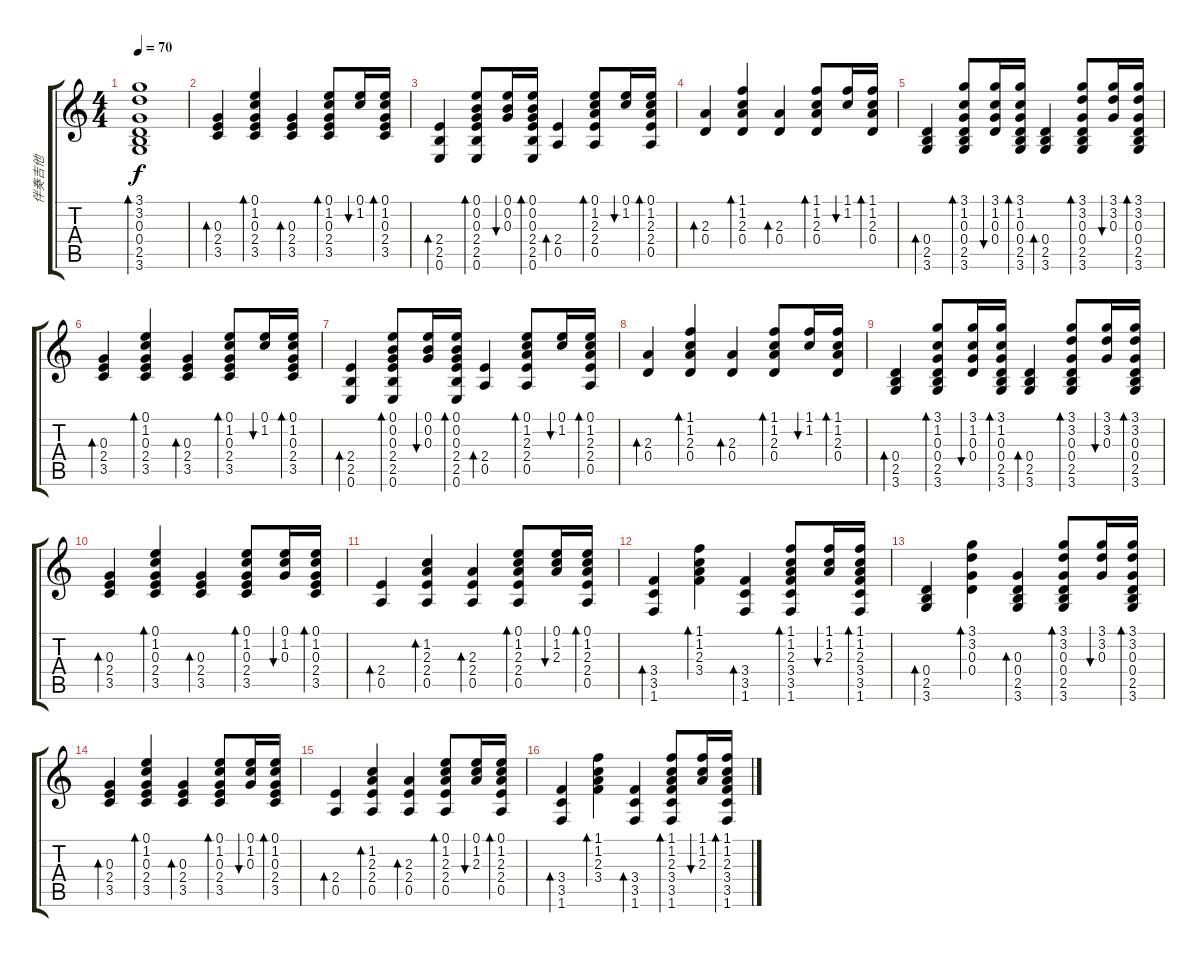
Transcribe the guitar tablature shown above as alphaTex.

\track ("伴奏吉他 " "伴奏吉他 ") {instrument acousticguitarsteel}
\staff {score tabs}
\tuning (E4 B3 G3 D3 A2 E2) {hide}
\ts (4 4)
\tempo 70
\clef g2
\ks c
(3.1 3.2 0.3 0.4 2.5 3.6).1{bd 60 dy f} |
(0.3 2.4 3.5).4{bd 60} (0.1 1.2 0.3 2.4 3.5).4{bd 60} (0.3 2.4 3.5).4{bd 60} (0.1 1.2 0.3 2.4 3.5).8{bd 60} (0.1 1.2).16{bu 60} (0.1 1.2 0.3 2.4 3.5).16{bd 60} |
(2.4 2.5 0.6).4{bd 60} (0.1 0.2 0.3 2.4 2.5 0.6).8{bd 60} (0.1 0.2 0.3).16{bu 60} (0.1 0.2 0.3 2.4 2.5 0.6).16{bd 60} (2.4 0.5).4{bd 60} (0.1 1.2 2.3 2.4 0.5).8{bd 60} (0.1 1.2).16{bu 60} (0.1 1.2 2.3 2.4 0.5).16{bd 60} |
(2.3 0.4).4{bd 60} (1.1 1.2 2.3 0.4).4{bd 60} (2.3 0.4).4{bd 60} (1.1 1.2 2.3 0.4).8{bd 60} (1.1 1.2).16{bu 60} (1.1 1.2 2.3 0.4).16{bd 60} |
(0.4 2.5 3.6).4{bd 60} (3.1 1.2 0.3 0.4 2.5 3.6).8{bd 60} (3.1 1.2 0.3 0.4).16{bu 60} (3.1 1.2 0.3 0.4 2.5 3.6).16{bd 60} (0.4 2.5 3.6).4{bd 60} (3.1 3.2 0.3 0.4 2.5 3.6).8{bd 60} (3.1 3.2 0.3).16{bu 60} (3.1 3.2 0.3 0.4 2.5 3.6).16{bd 60} |
(0.3 2.4 3.5).4{bd 60} (0.1 1.2 0.3 2.4 3.5).4{bd 60} (0.3 2.4 3.5).4{bd 60} (0.1 1.2 0.3 2.4 3.5).8{bd 60} (0.1 1.2).16{bu 60} (0.1 1.2 0.3 2.4 3.5).16{bd 60} |
(2.4 2.5 0.6).4{bd 60} (0.1 0.2 0.3 2.4 2.5 0.6).8{bd 60} (0.1 0.2 0.3).16{bu 60} (0.1 0.2 0.3 2.4 2.5 0.6).16{bd 60} (2.4 0.5).4{bd 60} (0.1 1.2 2.3 2.4 0.5).8{bd 60} (0.1 1.2).16{bu 60} (0.1 1.2 2.3 2.4 0.5).16{bd 60} |
(2.3 0.4).4{bd 60} (1.1 1.2 2.3 0.4).4{bd 60} (2.3 0.4).4{bd 60} (1.1 1.2 2.3 0.4).8{bd 60} (1.1 1.2).16{bu 60} (1.1 1.2 2.3 0.4).16{bd 60} |
(0.4 2.5 3.6).4{bd 60} (3.1 1.2 0.3 0.4 2.5 3.6).8{bd 60} (3.1 1.2 0.3 0.4).16{bu 60} (3.1 1.2 0.3 0.4 2.5 3.6).16{bd 60} (0.4 2.5 3.6).4{bd 60} (3.1 3.2 0.3 0.4 2.5 3.6).8{bd 60} (3.1 3.2 0.3).16{bu 60} (3.1 3.2 0.3 0.4 2.5 3.6).16{bd 60} |
(0.3 2.4 3.5).4{bd 60} (0.1 1.2 0.3 2.4 3.5).4{bd 60} (0.3 2.4 3.5).4{bd 60} (0.1 1.2 0.3 2.4 3.5).8{bd 60} (0.1 1.2 0.3).16{bu 60} (0.1 1.2 0.3 2.4 3.5).16{bd 60} |
(2.4 0.5).4{bd 60} (1.2 2.3 2.4 0.5).4{bd 60} (2.3 2.4 0.5).4{bd 60} (0.1 1.2 2.3 2.4 0.5).8{bd 60} (0.1 1.2 2.3).16{bu 60} (0.1 1.2 2.3 2.4 0.5).16{bd 60} |
(3.4 3.5 1.6).4{bd 60} (1.1 1.2 2.3 3.4).4{bd 60} (3.4 3.5 1.6).4{bd 60} (1.1 1.2 2.3 3.4 3.5 1.6).8{bd 60} (1.1 1.2 2.3).16{bu 60} (1.1 1.2 2.3 3.4 3.5 1.6).16{bd 60} |
(0.4 2.5 3.6).4{bd 60} (3.1 3.2 0.3 0.4).4{bd 60} (0.3 0.4 2.5 3.6).4{bd 60} (3.1 3.2 0.3 0.4 2.5 3.6).8{bd 60} (3.1 3.2 0.3).16{bu 60} (3.1 3.2 0.3 0.4 2.5 3.6).16{bd 60} |
(0.3 2.4 3.5).4{bd 60} (0.1 1.2 0.3 2.4 3.5).4{bd 60} (0.3 2.4 3.5).4{bd 60} (0.1 1.2 0.3 2.4 3.5).8{bd 60} (0.1 1.2 0.3).16{bu 60} (0.1 1.2 0.3 2.4 3.5).16{bd 60} |
(2.4 0.5).4{bd 60} (1.2 2.3 2.4 0.5).4{bd 60} (2.3 2.4 0.5).4{bd 60} (0.1 1.2 2.3 2.4 0.5).8{bd 60} (0.1 1.2 2.3).16{bu 60} (0.1 1.2 2.3 2.4 0.5).16{bd 60} |
(3.4 3.5 1.6).4{bd 60} (1.1 1.2 2.3 3.4).4{bd 60} (3.4 3.5 1.6).4{bd 60} (1.1 1.2 2.3 3.4 3.5 1.6).8{bd 60} (1.1 1.2 2.3).16{bu 60} (1.1 1.2 2.3 3.4 3.5 1.6).16{bd 60}
